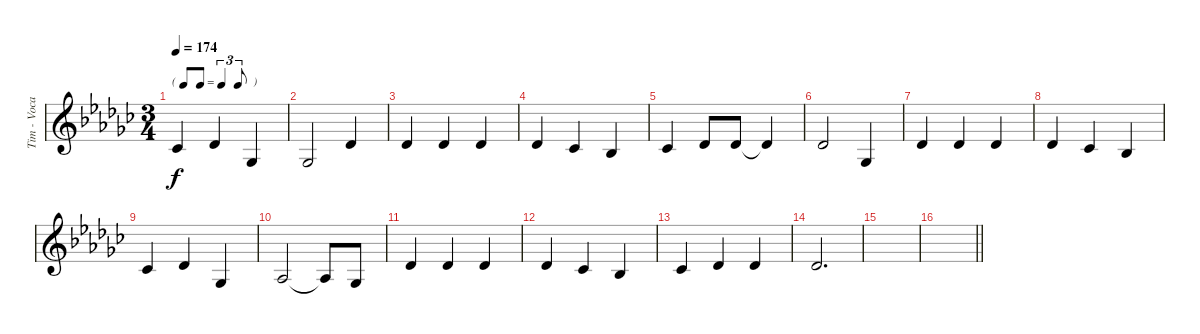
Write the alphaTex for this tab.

\track ("Tim - Vocals" "Tim - Voca") {instrument synthvoice}
\staff {score}
\tuning (E4 B3 G3 D3 A2 E2) {hide}
\ts (3 4)
\tf triplet8th
\tempo 174
\clef g2
\ks ebminor
0.2.4{dy f} 2.2.4 4.4.4 |
4.4.2 2.2.4 |
2.2.4 2.2.4 2.2.4 |
2.2.4 0.2.4 3.3.4 |
0.2.4 2.2.8 2.2.8 2.2{t}.4 |
2.2.2 4.4.4 |
2.2.4 2.2.4 2.2.4 |
2.2.4 0.2.4 3.3.4 |
0.2.4 2.2.4 4.4.4 |
1.3.2 1.3{t}.8 4.4.8 |
2.2.4 2.2.4 2.2.4 |
2.2.4 0.2.4 3.3.4 |
0.2.4 2.2.4 2.2.4 |
2.2.2{d} |
|
\barLineRight lightlight
